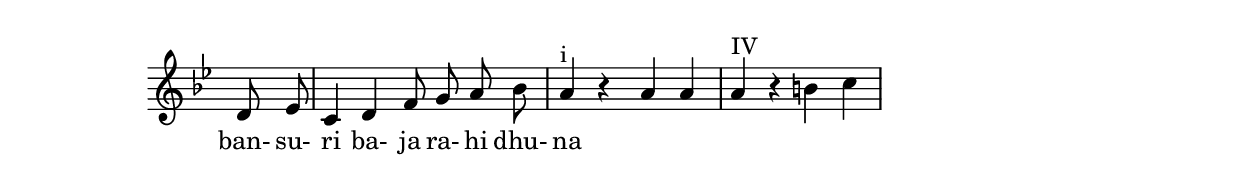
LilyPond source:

#(ly:set-option 'midi-extension "mid")
\version "2.12.3"
\include "english.ly"
\header{
title = ""
composer = ""
}
%{
Key: D
Mode: phrygian          

                                i            IV         . 
         3              n       +            2         DSnDn
1)|: (Sr | n) S   (gm <P  d)> | P - P  P   | P - D    n     |
           .
      ban-    su-  ri          ba- ja ra-   hi  dhu- na

%}
melody = {
\once \override Staff.TimeSignature #'stencil = ##f
\clef treble
\key c \phrygian
\autoBeamOn
\cadenzaOn


 \bar "|:"  c'8) df'8 \bar "|"  bf4) c'4 ef'8) f'8 g'8 af'8) \bar "|"  g'4^"i" r4 g'4 g'4 \bar "|"  g'4^"IV" r4 a'4 bf'4 \bar "|" 
}


text = \lyricmode {
ban- su- ri ba- ja ra- hi dhu- na
}

\score{
\transpose c' d'
<<
\new Voice = "one" {
\melody
}
\new Lyrics \lyricsto "one" \text
>>
\layout {
\context {
\Score
\remove "Bar_number_engraver"
}
}
\midi {
\context {
\Score
tempoWholesPerMinute = #(ly:make-moment 200 4)
}
}
}